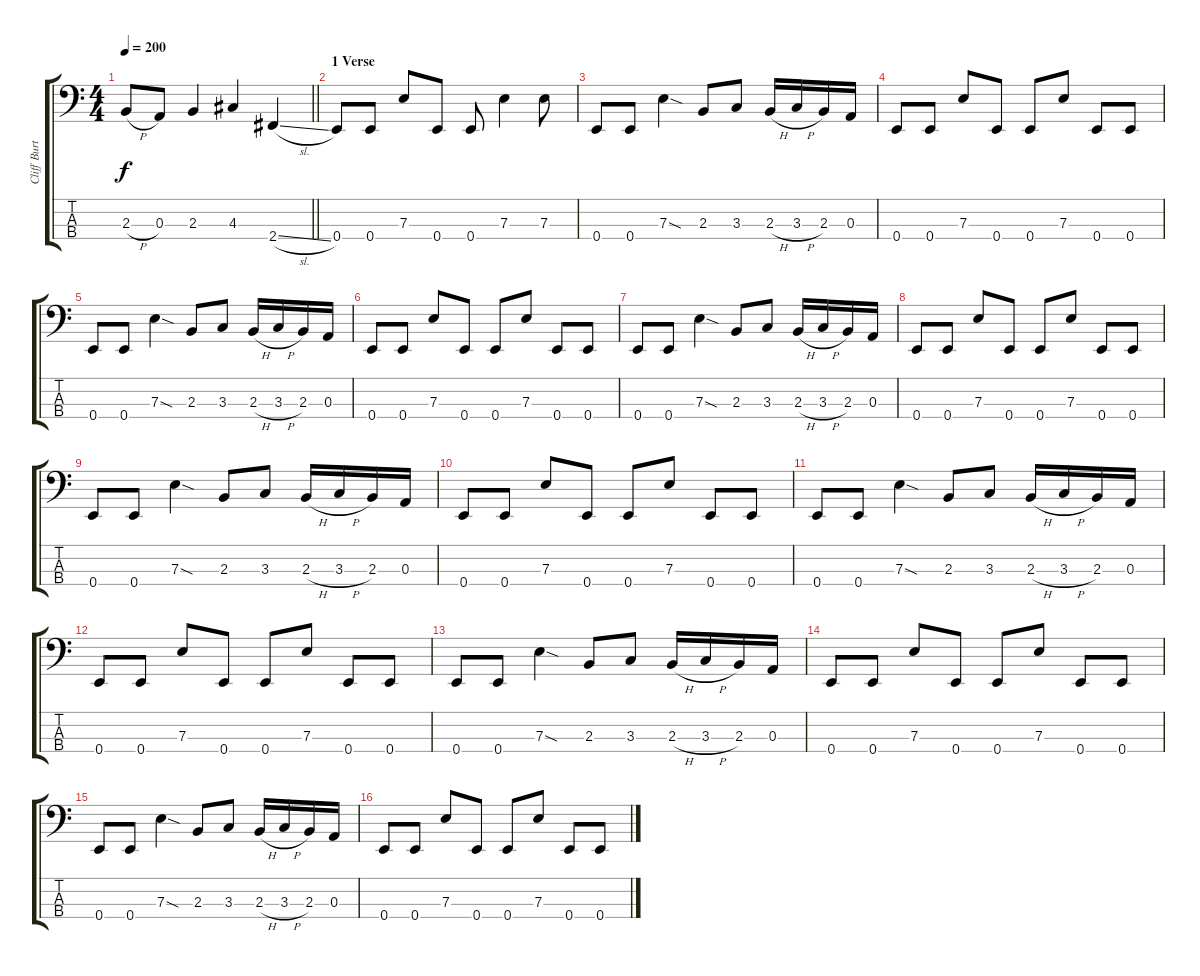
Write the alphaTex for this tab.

\track ("Cliff Burton (Bass)" "Cliff Burt") {instrument electricbassfinger}
\staff {score tabs}
\tuning (G2 D2 A1 E1) {hide}
\ts (4 4)
\tempo 200
\clef f4
\barLineRight lightlight
\ks c
2.3{h}.8{dy f} 0.3.8 2.3.4 4.3.4 2.4{sl}.4 |
\section ("" "1 Verse")
0.4.8 0.4.8 7.3.8 0.4.8 0.4.8 7.3.4 7.3.8 |
0.4.8 0.4.8 7.3{sod}.4 2.3.8 3.3.8 2.3{h}.16 3.3{h}.16 2.3.16 0.3.16 |
0.4.8 0.4.8 7.3.8 0.4.8 0.4.8 7.3.8 0.4.8 0.4.8 |
0.4.8 0.4.8 7.3{sod}.4 2.3.8 3.3.8 2.3{h}.16 3.3{h}.16 2.3.16 0.3.16 |
0.4.8 0.4.8 7.3.8 0.4.8 0.4.8 7.3.8 0.4.8 0.4.8 |
0.4.8 0.4.8 7.3{sod}.4 2.3.8 3.3.8 2.3{h}.16 3.3{h}.16 2.3.16 0.3.16 |
0.4.8 0.4.8 7.3.8 0.4.8 0.4.8 7.3.8 0.4.8 0.4.8 |
0.4.8 0.4.8 7.3{sod}.4 2.3.8 3.3.8 2.3{h}.16 3.3{h}.16 2.3.16 0.3.16 |
0.4.8 0.4.8 7.3.8 0.4.8 0.4.8 7.3.8 0.4.8 0.4.8 |
0.4.8 0.4.8 7.3{sod}.4 2.3.8 3.3.8 2.3{h}.16 3.3{h}.16 2.3.16 0.3.16 |
0.4.8 0.4.8 7.3.8 0.4.8 0.4.8 7.3.8 0.4.8 0.4.8 |
0.4.8 0.4.8 7.3{sod}.4 2.3.8 3.3.8 2.3{h}.16 3.3{h}.16 2.3.16 0.3.16 |
0.4.8 0.4.8 7.3.8 0.4.8 0.4.8 7.3.8 0.4.8 0.4.8 |
0.4.8 0.4.8 7.3{sod}.4 2.3.8 3.3.8 2.3{h}.16 3.3{h}.16 2.3.16 0.3.16 |
0.4.8 0.4.8 7.3.8 0.4.8 0.4.8 7.3.8 0.4.8 0.4.8
